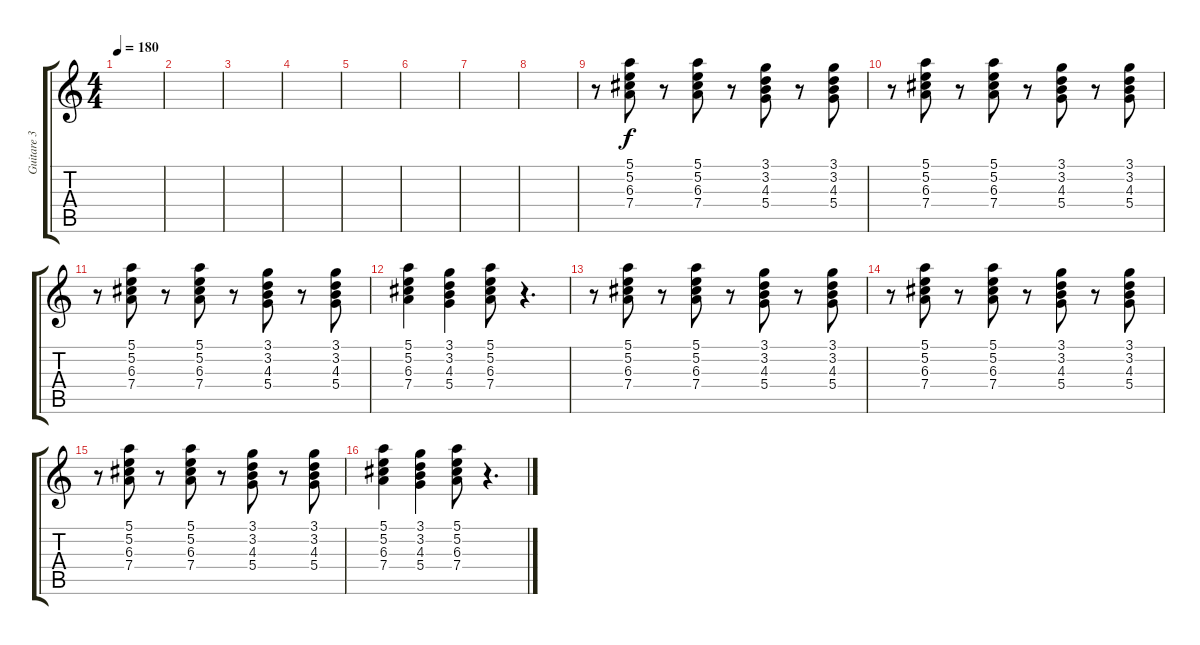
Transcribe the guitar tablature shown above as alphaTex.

\track ("Guitare 3" "Guitare 3") {instrument electricguitarclean}
\staff {score tabs}
\tuning (E4 B3 G3 D3 A2 E2) {hide}
\ts (4 4)
\tempo 180
\clef g2
\ks c
|
|
|
|
|
|
|
|
r.8 (5.1 5.2 6.3 7.4).8 r.8 (5.1 5.2 6.3 7.4).8 r.8 (3.1 3.2 4.3 5.4).8 r.8 (3.1 3.2 4.3 5.4).8 |
r.8 (5.1 5.2 6.3 7.4).8 r.8 (5.1 5.2 6.3 7.4).8 r.8 (3.1 3.2 4.3 5.4).8 r.8 (3.1 3.2 4.3 5.4).8 |
r.8 (5.1 5.2 6.3 7.4).8 r.8 (5.1 5.2 6.3 7.4).8 r.8 (3.1 3.2 4.3 5.4).8 r.8 (3.1 3.2 4.3 5.4).8 |
(5.1 5.2 6.3 7.4).4 (3.1 3.2 4.3 5.4).4 (5.1 5.2 6.3 7.4).8 r.4{d} |
r.8 (5.1 5.2 6.3 7.4).8 r.8 (5.1 5.2 6.3 7.4).8 r.8 (3.1 3.2 4.3 5.4).8 r.8 (3.1 3.2 4.3 5.4).8 |
r.8 (5.1 5.2 6.3 7.4).8 r.8 (5.1 5.2 6.3 7.4).8 r.8 (3.1 3.2 4.3 5.4).8 r.8 (3.1 3.2 4.3 5.4).8 |
r.8 (5.1 5.2 6.3 7.4).8 r.8 (5.1 5.2 6.3 7.4).8 r.8 (3.1 3.2 4.3 5.4).8 r.8 (3.1 3.2 4.3 5.4).8 |
(5.1 5.2 6.3 7.4).4 (3.1 3.2 4.3 5.4).4 (5.1 5.2 6.3 7.4).8 r.4{d}
